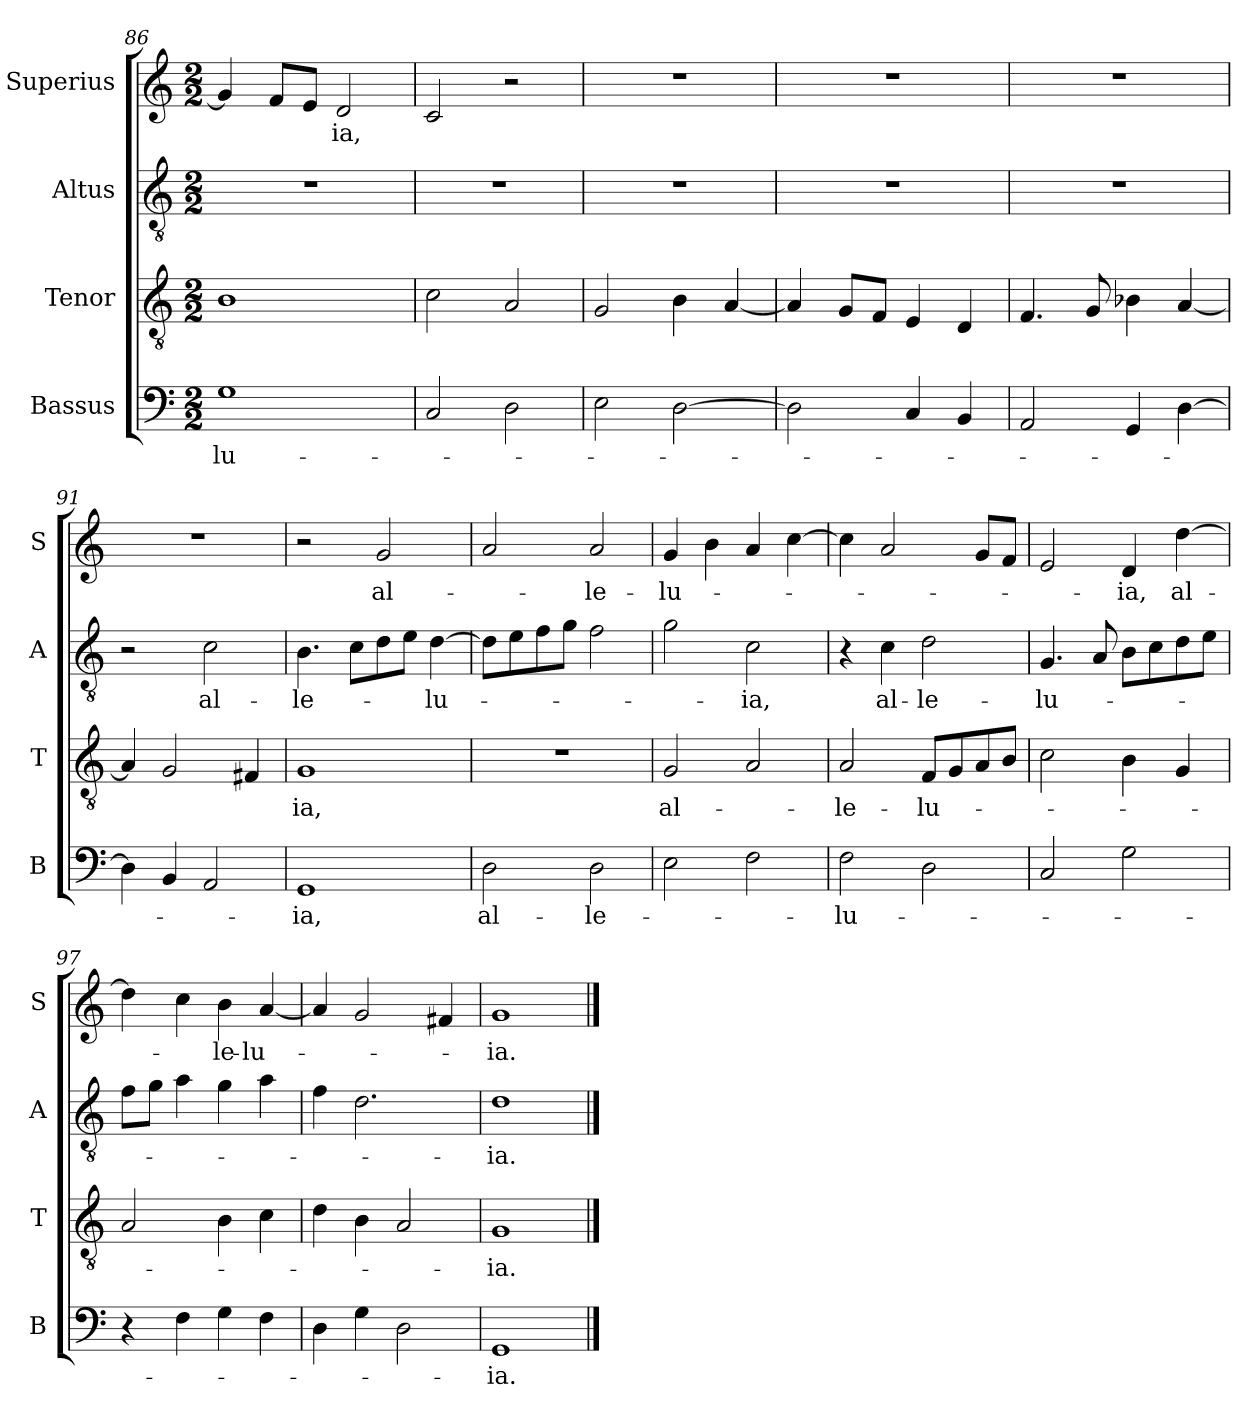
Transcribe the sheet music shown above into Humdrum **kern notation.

**kern	**text	**kern	**text	**kern	**text	**kern	**text
*part4	*part4	*part3	*part3	*part2	*part2	*part1	*part1
*staff4	*staff4	*staff3	*staff3	*staff2	*staff2	*staff1	*staff1
*I"Bassus	*	*I"Tenor	*	*I"Altus	*	*I"Superius	*
*I'B	*	*I'T	*	*I'A	*	*I'S	*
*clefF4	*	*clefGv2	*	*clefGv2	*	*clefG2	*
*k[]	*	*k[]	*	*k[]	*	*k[]	*
*M2/2	*	*M2/2	*	*M2/2	*	*M2/2	*
=86	=86	=86	=86	=86	=86	=86	=86
1G	-lu-	1B	.	1r	.	4g]	.
.	.	.	.	.	.	8fL	.
.	.	.	.	.	.	8eJ	.
.	.	.	.	.	.	2d	-ia,
=87	=87	=87	=87	=87	=87	=87	=87
2C	.	2c	.	1r	.	2c	.
2D	.	2A	.	.	.	2r	.
=88	=88	=88	=88	=88	=88	=88	=88
2E	.	2G	.	1r	.	1r	.
[2D	.	4B	.	.	.	.	.
.	.	[4A	.	.	.	.	.
=89	=89	=89	=89	=89	=89	=89	=89
2D]	.	4A]	.	1r	.	1r	.
.	.	8GL	.	.	.	.	.
.	.	8FJ	.	.	.	.	.
4C	.	4E	.	.	.	.	.
4BB	.	4D	.	.	.	.	.
=90	=90	=90	=90	=90	=90	=90	=90
2AA	.	4.F	.	1r	.	1r	.
.	.	8G	.	.	.	.	.
4GG	.	4B-X	.	.	.	.	.
[4D	.	[4A	.	.	.	.	.
=91	=91	=91	=91	=91	=91	=91	=91
4D]	.	4A]	.	2r	.	1r	.
4BB	.	2G	.	.	.	.	.
2AA	.	.	.	2c	al-	.	.
.	.	4F#X	.	.	.	.	.
=92	=92	=92	=92	=92	=92	=92	=92
1GG	-ia,	1G	-ia,	4.B	-le-	2r	.
.	.	.	.	8cL	.	.	.
.	.	.	.	8d	.	2g	al-
.	.	.	.	8eJ	.	.	.
.	.	.	.	[4d	-lu-	.	.
=93	=93	=93	=93	=93	=93	=93	=93
2D	al-	1r	.	8dL]	.	2a	.
.	.	.	.	8e	.	.	.
.	.	.	.	8f	.	.	.
.	.	.	.	8gJ	.	.	.
2D	-le-	.	.	2f	.	2a	-le-
=94	=94	=94	=94	=94	=94	=94	=94
2E	.	2G	al-	2g	.	4g	-lu-
.	.	.	.	.	.	4b	.
!	!	!	!	!	!LO:LY:i	!	!
2F	.	2A	.	2c	-ia,	4a	.
.	.	.	.	.	.	[4cc	.
=95	=95	=95	=95	=95	=95	=95	=95
2F	-lu-	2A	-le-	4r	.	4cc]	.
!	!	!	!	!	!LO:LY:i	!	!
.	.	.	.	4c	al-	2a	.
!	!	!	!	!	!LO:LY:i	!	!
2D	.	8FL	-lu-	2d	-le-	.	.
.	.	8G	.	.	.	.	.
.	.	8A	.	.	.	8gL	.
.	.	8BJ	.	.	.	8fJ	.
=96	=96	=96	=96	=96	=96	=96	=96
!	!	!	!	!	!LO:LY:i	!	!
2C	.	2c	.	4.G	-lu-	2e	.
.	.	.	.	8A	.	.	.
!	!	!	!	!	!	!	!LO:LY:i
2G	.	4B	.	8BL	.	4d	-ia,
.	.	.	.	8c	.	.	.
!	!	!	!	!	!	!	!LO:LY:i
.	.	4G	.	8d	.	[4dd	al-
.	.	.	.	8eJ	.	.	.
=97	=97	=97	=97	=97	=97	=97	=97
4r	.	2A	.	8fL	.	4dd]	.
.	.	.	.	8gJ	.	.	.
4F	.	.	.	4a	.	4cc	.
!	!	!	!	!	!	!	!LO:LY:i
4G	.	4B	.	4g	.	4b	-le-
!	!	!	!	!	!	!	!LO:LY:i
4F	.	4c	.	4a	.	[4a	-lu-
=98	=98	=98	=98	=98	=98	=98	=98
4D	.	4d	.	4f	.	4a]	.
4G	.	4B	.	2.d	.	2g	.
2D	.	2A	.	.	.	.	.
.	.	.	.	.	.	4f#X	.
=99	=99	=99	=99	=99	=99	=99	=99
1GG	-ia.	1G	-ia.	1d	-ia.	1g	-ia.
==	==	==	==	==	==	==	==
*-	*-	*-	*-	*-	*-	*-	*-
